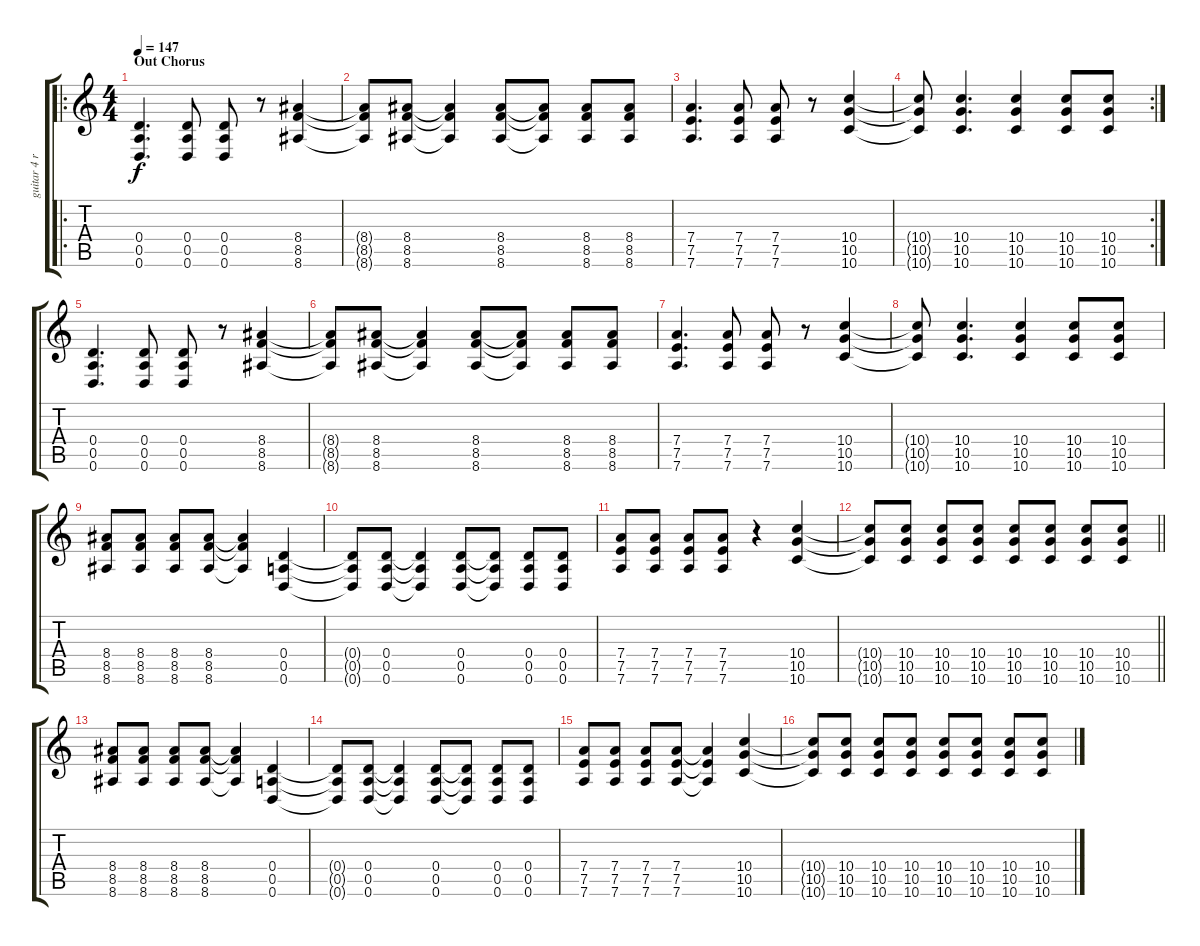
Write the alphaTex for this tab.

\track ("guitar 4 rythym dis." "guitar 4 r") {instrument distortionguitar}
\staff {score tabs}
\tuning (E4 B3 G3 D3 A2 D2) {hide}
\ro
\ts (4 4)
\section ("" "Out Chorus")
\tempo 147
\clef g2
\ks c
(0.4 0.5 0.6).4{d dy f} (0.4 0.5 0.6).8 (0.4 0.5 0.6).8 r.8 (8.4 8.5 8.6).4 |
(8.4{t} 8.5{t} 8.6{t}).8 (8.4 8.5 8.6).8 (8.4{t} 8.5{t} 8.6{t}).4 (8.4 8.5 8.6).8 (8.4{t} 8.5{t} 8.6{t}).8 (8.4 8.5 8.6).8 (8.4 8.5 8.6).8 |
(7.4 7.5 7.6).4{d} (7.4 7.5 7.6).8 (7.4 7.5 7.6).8 r.8 (10.4 10.5 10.6).4 |
\rc 2
(10.4{t} 10.5{t} 10.6{t}).8 (10.4 10.5 10.6).4{d} (10.4 10.5 10.6).4 (10.4 10.5 10.6).8 (10.4 10.5 10.6).8 |
(0.4 0.5 0.6).4{d} (0.4 0.5 0.6).8 (0.4 0.5 0.6).8 r.8 (8.4 8.5 8.6).4 |
(8.4{t} 8.5{t} 8.6{t}).8 (8.4 8.5 8.6).8 (8.4{t} 8.5{t} 8.6{t}).4 (8.4 8.5 8.6).8 (8.4{t} 8.5{t} 8.6{t}).8 (8.4 8.5 8.6).8 (8.4 8.5 8.6).8 |
(7.4 7.5 7.6).4{d} (7.4 7.5 7.6).8 (7.4 7.5 7.6).8 r.8 (10.4 10.5 10.6).4 |
(10.4{t} 10.5{t} 10.6{t}).8 (10.4 10.5 10.6).4{d} (10.4 10.5 10.6).4 (10.4 10.5 10.6).8 (10.4 10.5 10.6).8 |
(8.4 8.5 8.6).8 (8.4 8.5 8.6).8 (8.4 8.5 8.6).8 (8.4 8.5 8.6).8 (8.4{t} 8.5{t} 8.6{t}).4 (0.4 0.5 0.6).4 |
(0.4{t} 0.5{t} 0.6{t}).8 (0.4 0.5 0.6).8 (0.4{t} 0.5{t} 0.6{t}).4 (0.4 0.5 0.6).8 (0.4{t} 0.5{t} 0.6{t}).8 (0.4 0.5 0.6).8 (0.4 0.5 0.6).8 |
(7.4 7.5 7.6).8 (7.4 7.5 7.6).8 (7.4 7.5 7.6).8 (7.4 7.5 7.6).8 r.4 (10.4 10.5 10.6).4 |
\barLineRight lightlight
(10.4{t} 10.5{t} 10.6{t}).8 (10.4 10.5 10.6).8 (10.4 10.5 10.6).8 (10.4 10.5 10.6).8 (10.4 10.5 10.6).8 (10.4 10.5 10.6).8 (10.4 10.5 10.6).8 (10.4 10.5 10.6).8 |
(8.4 8.5 8.6).8 (8.4 8.5 8.6).8 (8.4 8.5 8.6).8 (8.4 8.5 8.6).8 (8.4{t} 8.5{t} 8.6{t}).4 (0.4 0.5 0.6).4 |
(0.4{t} 0.5{t} 0.6{t}).8 (0.4 0.5 0.6).8 (0.4{t} 0.5{t} 0.6{t}).4 (0.4 0.5 0.6).8 (0.4{t} 0.5{t} 0.6{t}).8 (0.4 0.5 0.6).8 (0.4 0.5 0.6).8 |
(7.4 7.5 7.6).8 (7.4 7.5 7.6).8 (7.4 7.5 7.6).8 (7.4 7.5 7.6).8 (7.4{t} 7.5{t} 7.6{t}).4 (10.4 10.5 10.6).4 |
(10.4{t} 10.5{t} 10.6{t}).8 (10.4 10.5 10.6).8 (10.4 10.5 10.6).8 (10.4 10.5 10.6).8 (10.4 10.5 10.6).8 (10.4 10.5 10.6).8 (10.4 10.5 10.6).8 (10.4 10.5 10.6).8
